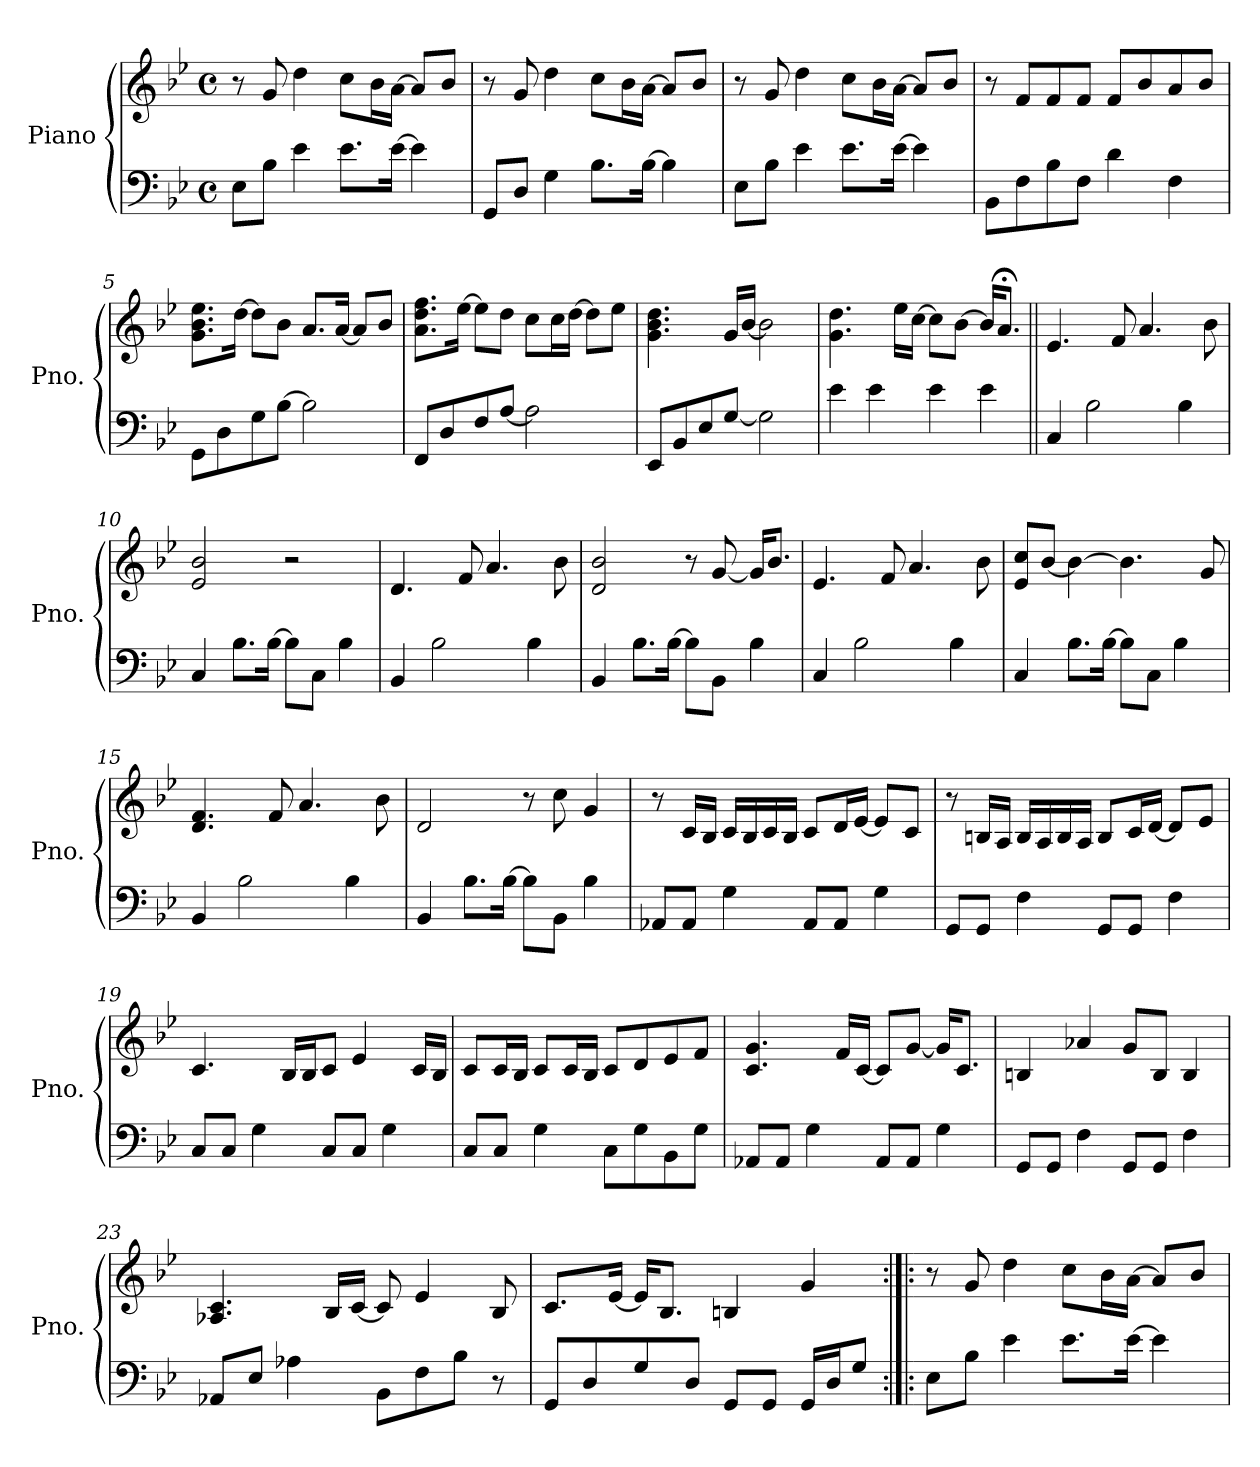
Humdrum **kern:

**kern	**kern
*part1	*part1
*staff2	*staff1
*I"Piano	*
*I'Pno.	*
*clefF4	*clefG2
*k[b-e-]	*k[b-e-]
*M4/4	*M4/4
*met(c)	*met(c)
*MM90	*MM90
=1	=1
8E-\L	8r
8B-\J	8g/
4e-\	4dd\
8.e-\L	8cc\L
.	16b-\L
[16e-\Jk	[16a\JJ
4e-\]	8a/L]
.	8b-/J
=2	=2
8GG/L	8r
8D/J	8g/
4G\	4dd\
8.B-\L	8cc\L
.	16b-\L
[16B-\Jk	[16a\JJ
4B-\]	8a/L]
.	8b-/J
=3	=3
8E-\L	8r
8B-\J	8g/
4e-\	4dd\
8.e-\L	8cc\L
.	16b-\L
[16e-\Jk	[16a\JJ
4e-\]	8a/L]
.	8b-/J
=4	=4
8BB-\L	8r
8F\	8f/L
8B-\	8f/
8F\J	8f/J
4d\	8f/L
.	8b-/
4F\	8a/
.	8b-/J
!!LO:LB:g=z
=5	=5
8GG\L	8.g\ 8.b-\ 8.ee-\L
8D\	.
.	[16dd\Jk
8G\	8dd\L]
[8B-\J	8b-\J
2B-\]	8.a/L
.	[16a/Jk
.	8a/L]
.	8b-/J
=6	=6
8FF/L	8.a\ 8.dd\ 8.ff\L
8D/	.
.	[16ee-\Jk
8F/	8ee-\L]
[8A/J	8dd\J
2A\]	8cc\L
.	16cc\L
.	[16dd\JJ
.	8dd\L]
.	8ee-\J
=7	=7
8EE-/L	4.g\ 4.b-\ 4.dd\
8BB-/	.
8E-/	.
[8G/J	16g/LL
.	[16b-/JJ
2G\]	2b-\]
=8	=8
4e-\	4.g\ 4.dd\
4e-\	.
.	16ee-\LL
.	[16cc\JJ
4e-\	8cc\L]
.	[8b-\J
4e-\	16b-/KL]
.	8.a;</J
!!LO:LB:g=z
=9||	=9||
4C/	4.e-/
2B-\	.
.	8f/
.	4.a/
4B-\	.
.	8b-\
=10	=10
4C/	2e-/ 2b-/
8.B-\L	.
[16B-\Jk	.
8B-\L]	2r
8C\J	.
4B-\	.
=11	=11
4BB-/	4.d/
2B-\	.
.	8f/
.	4.a/
4B-\	.
.	8b-\
=12	=12
4BB-/	2d/ 2b-/
8.B-\L	.
[16B-\Jk	.
8B-\L]	8r
8BB-\J	[8g/
4B-\	16g/KL]
.	8.b-/J
=13	=13
4C/	4.e-/
2B-\	.
.	8f/
.	4.a/
4B-\	.
.	8b-\
!!LO:LB:g=z
=14	=14
4C/	8e-/ 8cc/L
.	[8b-/J
8.B-\L	4b-\_
[16B-\Jk	.
8B-\L]	4.b-\]
8C\J	.
4B-\	.
.	8g/
=15	=15
4BB-/	4.d/ 4.f/
2B-\	.
.	8f/
.	4.a/
4B-\	.
.	8b-\
=16	=16
4BB-/	2d/
8.B-\L	.
[16B-\Jk	.
8B-\L]	8r
8BB-\J	8cc\
4B-\	4g/
=17	=17
8AA-X/L	8r
8AA-/J	16c/LL
.	16B-/JJ
4G\	16c/LL
.	16B-/
.	16c/
.	16B-/JJ
8AA-/L	8c/L
8AA-/J	16d/L
.	[16e-/JJ
4G\	8e-/L]
.	8c/J
!!LO:LB:g=z
=18	=18
8GG/L	8r
8GG/J	16Bn/LL
.	16A/JJ
4F\	16B/LL
.	16A/
.	16B/
.	16A/JJ
8GG/L	8B/L
8GG/J	16c/L
.	[16d/JJ
4F\	8d/L]
.	8e-/J
=19	=19
8C/L	4.c/
8C/J	.
4G\	.
.	16B-/LL
.	16B-/J
8C/L	8c/J
8C/J	4e-/
4G\	.
.	16c/LL
.	16B-/JJ
=20	=20
8C/L	8c/L
8C/J	16c/L
.	16B-/JJ
4G\	8c/L
.	16c/L
.	16B-/JJ
8C\L	8c/L
8G\	8d/
8BB-\	8e-/
8G\J	8f/J
!!LO:LB:g=z
=21	=21
8AA-X/L	4.c/ 4.g/
8AA-/J	.
4G\	.
.	16f/LL
.	[16c/JJ
8AA-/L	8c/L]
8AA-/J	[8g/J
4G\	16g/KL]
.	8.c/J
=22	=22
8GG/L	4Bn/
8GG/J	.
4F\	4a-X/
8GG/L	8g/L
8GG/J	8B/J
4F\	4B/
=23	=23
8AA-X/L	4.A-X/ 4.c/
8E-/J	.
4A-X\	.
.	16B-/LL
.	[16c/JJ
8BB-\L	8c/]
8F\	4e-/
8B-\J	.
8r	8B-/
=24	=24
8GG/L	8.c/L
8D/	.
.	[16e-/Jk
8G/	16e-/KL]
.	8.B-/J
8D/J	.
8GG/L	4Bn/
8GG/J	.
16GG/LL	4g/
16D/J	.
8G/J	.
!!LO:PB:g=z
=25:|!|:	=25:|!|:
8E-\L	8r
8B-\J	8g/
4e-\	4dd\
8.e-\L	8cc\L
.	16b-\L
[16e-\Jk	[16a\JJ
4e-\]	8a/L]
.	8b-/J
=	=
*-	*-
